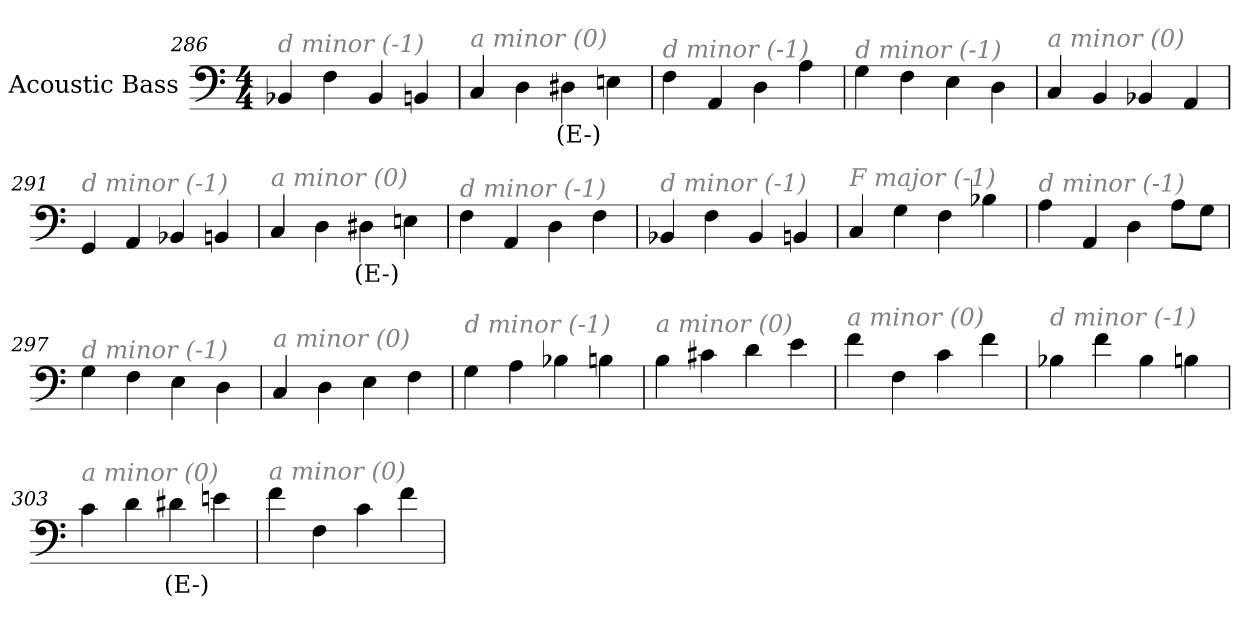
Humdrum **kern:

**kern	**text
*part1	*part1
*staff1	*staff1
*I"Acoustic Bass	*
*clefF4	*
*ITrd7c12	*
*k[]	*
*C:	*
*M4/4	*
=286	=286
!LO:TX:i:color=#808080:t=d minor (-1)	!
4BBB-X	.
4FF	.
4BBB-	.
4BBBn	.
=287	=287
!LO:TX:i:color=#808080:t=a minor (0)	!
4CC	.
4DD	.
4DD#Xi	(E-)
4EEn	.
=288	=288
!LO:TX:i:color=#808080:t=d minor (-1)	!
4FF	.
4AAA	.
4DD	.
4AA	.
=289	=289
!LO:TX:i:color=#808080:t=d minor (-1)	!
4GG	.
4FF	.
4EE	.
4DD	.
=290	=290
!LO:TX:i:color=#808080:t=a minor (0)	!
4CC	.
4BBB	.
4BBB-X	.
4AAA	.
=291	=291
!LO:TX:i:color=#808080:t=d minor (-1)	!
4GGG	.
4AAA	.
4BBB-X	.
4BBBn	.
=292	=292
!LO:TX:i:color=#808080:t=a minor (0)	!
4CC	.
4DD	.
4DD#Xi	(E-)
4EEn	.
=293	=293
!LO:TX:i:color=#808080:t=d minor (-1)	!
4FF	.
4AAA	.
4DD	.
4FF	.
=294	=294
!LO:TX:i:color=#808080:t=d minor (-1)	!
4BBB-X	.
4FF	.
4BBB-	.
4BBBn	.
=295	=295
!LO:TX:i:color=#808080:t=F major (-1)	!
4CC	.
4GG	.
4FF	.
4BB-X	.
=296	=296
!LO:TX:i:color=#808080:t=d minor (-1)	!
4AA	.
4AAA	.
4DD	.
8AAL	.
8GGJ	.
=297	=297
!LO:TX:i:color=#808080:t=d minor (-1)	!
4GG	.
4FF	.
4EE	.
4DD	.
=298	=298
!LO:TX:i:color=#808080:t=a minor (0)	!
4CC	.
4DD	.
4EE	.
4FF	.
=299	=299
!LO:TX:i:color=#808080:t=d minor (-1)	!
4GG	.
4AA	.
4BB-X	.
4BBn	.
=300	=300
!LO:TX:i:color=#808080:t=a minor (0)	!
4BB	.
4C#X	.
4D	.
4E	.
=301	=301
!LO:TX:i:color=#808080:t=a minor (0)	!
4F	.
4FF	.
4C	.
4F	.
=302	=302
!LO:TX:i:color=#808080:t=d minor (-1)	!
4BB-X	.
4F	.
4BB-	.
4BBn	.
=303	=303
!LO:TX:i:color=#808080:t=a minor (0)	!
4C	.
4D	.
4D#Xi	(E-)
4En	.
=304	=304
!LO:TX:i:color=#808080:t=a minor (0)	!
4F	.
4FF	.
4C	.
4F	.
=	=
*-	*-
